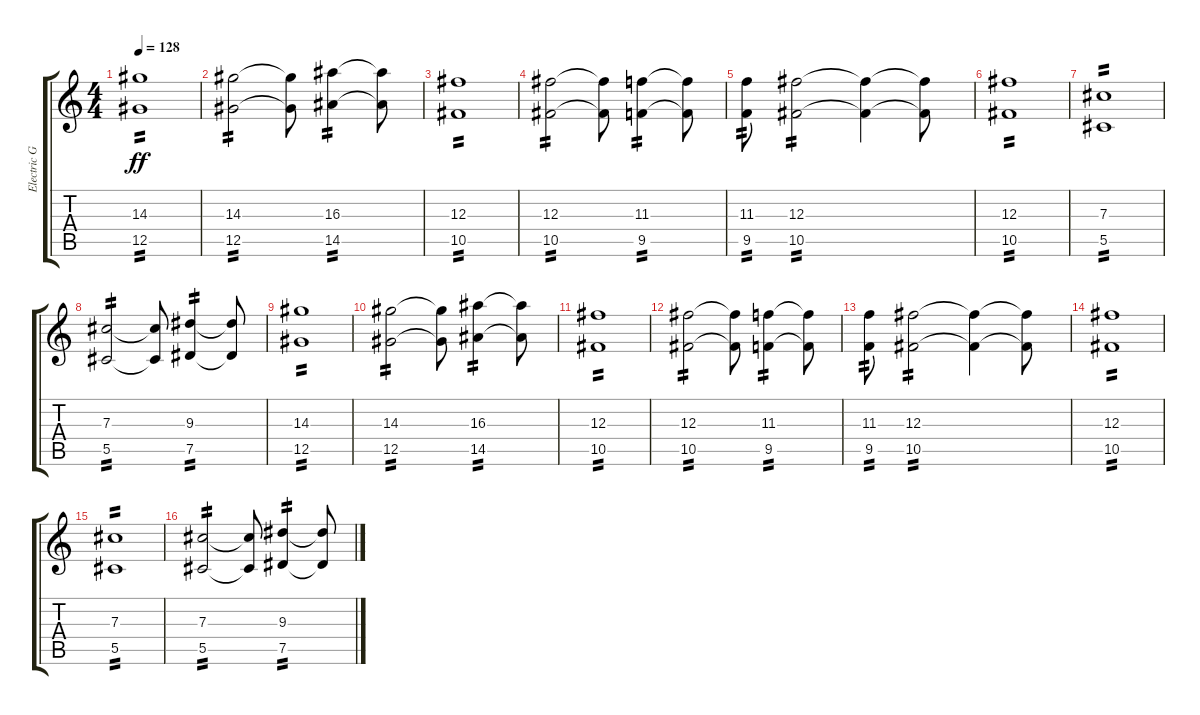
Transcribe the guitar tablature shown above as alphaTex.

\track ("Electric Guitar 1" "Electric G") {instrument distortionguitar}
\staff {score tabs}
\tuning (Eb4 Bb3 Gb3 Db3 Ab2 Eb2) {hide}
\ts (4 4)
\tempo 128
\clef g2
\ks c
(14.3 12.5).1{tp 2 dy ff} |
(14.3 12.5).2{tp 2} (14.3{t} 12.5{t}).8 (16.3 14.5).4{tp 2} (16.3{t} 14.5{t}).8 |
(12.3 10.5).1{tp 2} |
(12.3 10.5).2{tp 2} (12.3{t} 10.5{t}).8 (11.3 9.5).4{tp 2} (11.3{t} 9.5{t}).8 |
(11.3 9.5).8{tp 2} (12.3 10.5).2{tp 2} (12.3{t} 10.5{t}).4 (12.3{t} 10.5{t}).8 |
(12.3 10.5).1{tp 2} |
(7.3 5.5).1{tp 2} |
(7.3 5.5).2{tp 2} (7.3{t} 5.5{t}).8 (9.3 7.5).4{tp 2} (9.3{t} 7.5{t}).8 |
(14.3 12.5).1{tp 2} |
(14.3 12.5).2{tp 2} (14.3{t} 12.5{t}).8 (16.3 14.5).4{tp 2} (16.3{t} 14.5{t}).8 |
(12.3 10.5).1{tp 2} |
(12.3 10.5).2{tp 2} (12.3{t} 10.5{t}).8 (11.3 9.5).4{tp 2} (11.3{t} 9.5{t}).8 |
(11.3 9.5).8{tp 2} (12.3 10.5).2{tp 2} (12.3{t} 10.5{t}).4 (12.3{t} 10.5{t}).8 |
(12.3 10.5).1{tp 2} |
(7.3 5.5).1{tp 2} |
(7.3 5.5).2{tp 2} (7.3{t} 5.5{t}).8 (9.3 7.5).4{tp 2} (9.3{t} 7.5{t}).8
